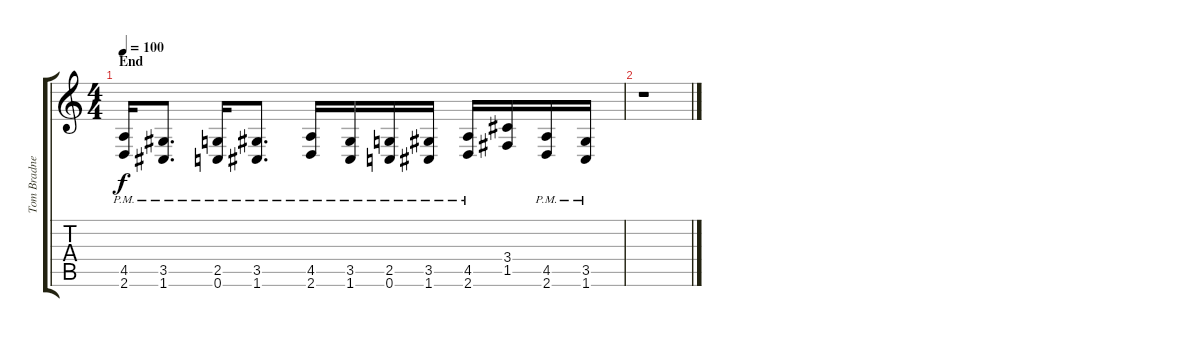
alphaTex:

\track ("Tom Bradner" "Tom Bradne") {instrument distortionguitar}
\staff {score tabs}
\tuning (C4 G3 Eb3 Bb2 F2 C2) {hide}
\ts (4 4)
\section ("" "End")
\tempo 100
\clef g2
\ks c
(4.5{pm} 2.6{pm}).16{dy f} (3.5{pm} 1.6{pm}).8{d} (2.5{pm} 0.6{pm}).16 (3.5{pm} 1.6{pm}).8{d} (4.5{pm} 2.6{pm}).16 (3.5{pm} 1.6{pm}).16 (2.5{pm} 0.6{pm}).16 (3.5{pm} 1.6{pm}).16 (4.5{pm} 2.6{pm}).16 (3.4 1.5).16 (4.5{pm} 2.6{pm}).16 (3.5{pm} 1.6{pm}).16 |
r.1
